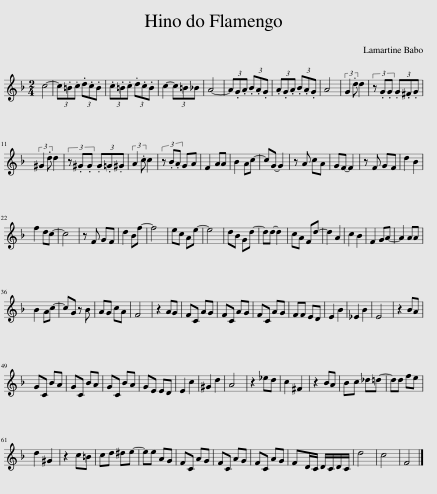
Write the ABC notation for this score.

X:1
L:1/8
M:2/4
I:linebreak $
K:none
V:1 treble transpose=-2
V:1
[K:F] c4- | (3c.=B.c (3.d.c.B | (3.c.=B.c (3.d.c.B | c2- (3c=B_B | A4- | %5
 (3A.G.A (3.B.A.G | (3.A.G.A (3.B.A.G | A4 | (3:2:2G2 .d d2 | (3z .G.G (3.G.^F.G |$ %10
 (3:2:2^G2 .d d2 | (3z .^G.G (3.G.=G.^G | (3:2:2A2 .c c2 | (3z .B.A GA | F2 AA | %15
 B2 Ac- | cG- G2 | z A cA | GF- F2 | z F GF | %20
 d2 B2 |$ f2 dc- | c4 | z F GF | d2 Bf- | %25
 f4 | ec Ae- | e4 | dB Gd- | dd- d2 | %30
 cA Fd- | d2 A2 | c2 B2 | F2 GA- | A2 AA |$ %35
 B2 Ac- | cG z B | AG cA | F4 | z2 AG | %40
 FC AG | FC AG | FC AG | FF ED | E2 B2 | %45
 _E2 B2 | E4 | z2 BA |$ GC BA | GC BA | %50
 GC BA | GE ED | E2 c2 | ^G2 d2 | A4 | %55
 z2 _ed | c2 ^F2 | z2 BA | Bc _d=d- | dd fe |$ %60
 d2 ^G2 | z2 c=B | cd ^de- | ee AG | FC AG | %65
 FC AG | FC AG | FD/C/ D/C/D/C/ | d4 | c4 | %70
 F4 |] %71
